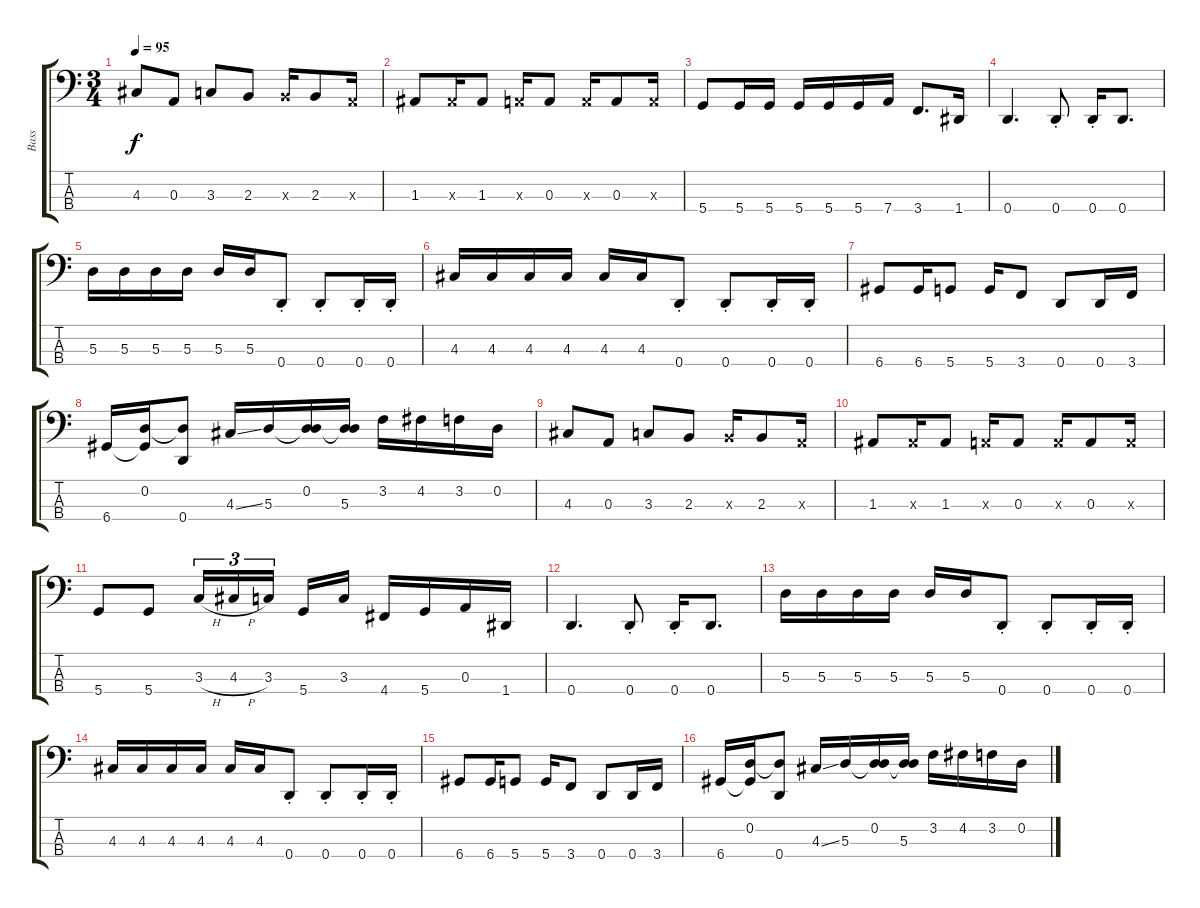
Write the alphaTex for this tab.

\track ("Bass" "Bass") {instrument electricbassfinger}
\staff {score tabs}
\tuning (G2 D2 A1 D1) {hide}
\ts (3 4)
\tempo 95
\clef f4
\ks c
4.3.8{dy f} 0.3.8 3.3.8 2.3.8 2.3{x}.16 2.3.8 0.3{x}.16 |
1.3.8 1.3{x}.16 1.3.8 0.3{x}.16 0.3.8 0.3{x}.16 0.3.8 0.3{x}.16 |
5.4.8 5.4.16 5.4.16 5.4.16 5.4.16 5.4.16 7.4.16 3.4.8{d} 1.4.16 |
0.4.4{d} 0.4{st}.8 0.4{st}.16 0.4.8{d} |
5.3.16 5.3.16 5.3.16 5.3.16 5.3.16 5.3.16 0.4{st}.8 0.4{st}.8 0.4{st}.16 0.4{st}.16 |
4.3.16 4.3.16 4.3.16 4.3.16 4.3.16 4.3.16 0.4{st}.8 0.4{st}.8 0.4{st}.16 0.4{st}.16 |
6.4.8 6.4.16 5.4.8 5.4.16 3.4.8 0.4.8 0.4.16 3.4.16 |
6.4.16 (0.2 6.4{t}).16 (0.2{t} 0.4).8 4.3{ss}.16 5.3.16 (0.2 5.3{t}).16 (0.2{t} 5.3).16 3.2.16 4.2.16 3.2.16 0.2.16 |
4.3.8 0.3.8 3.3.8 2.3.8 2.3{x}.16 2.3.8 0.3{x}.16 |
1.3.8 1.3{x}.16 1.3.8 0.3{x}.16 0.3.8 0.3{x}.16 0.3.8 0.3{x}.16 |
5.4.8 5.4.8 3.3{h}.16{tu (3 2)} 4.3{h}.16{tu (3 2)} 3.3.16{tu (3 2) beam splitsecondary} 5.4.16 3.3.16 4.4.16 5.4.16 0.3.16 1.4.16 |
0.4.4{d} 0.4{st}.8 0.4{st}.16 0.4.8{d} |
5.3.16 5.3.16 5.3.16 5.3.16 5.3.16 5.3.16 0.4{st}.8 0.4{st}.8 0.4{st}.16 0.4{st}.16 |
4.3.16 4.3.16 4.3.16 4.3.16 4.3.16 4.3.16 0.4{st}.8 0.4{st}.8 0.4{st}.16 0.4{st}.16 |
6.4.8 6.4.16 5.4.8 5.4.16 3.4.8 0.4.8 0.4.16 3.4.16 |
6.4.16 (0.2 6.4{t}).16 (0.2{t} 0.4).8 4.3{ss}.16 5.3.16 (0.2 5.3{t}).16 (0.2{t} 5.3).16 3.2.16 4.2.16 3.2.16 0.2.16
